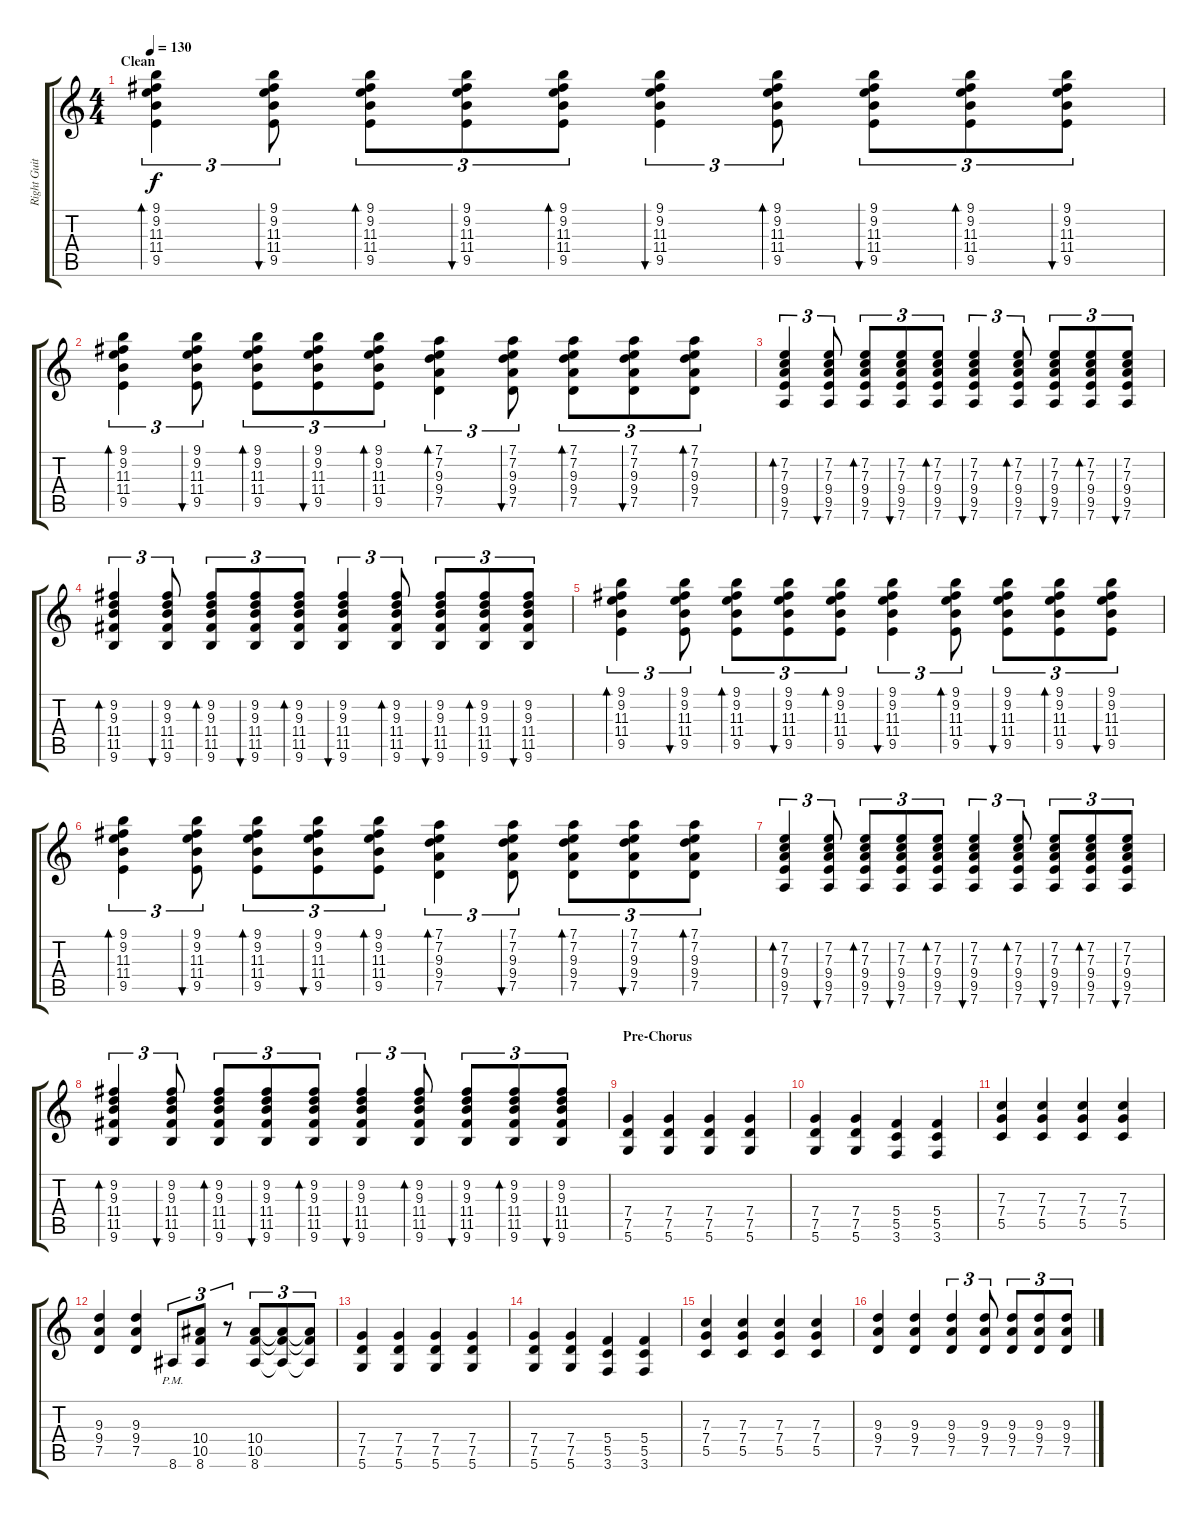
\track ("Right Guitar" "Right Guit") {instrument distortionguitar}
\staff {score tabs}
\tuning (D4 A3 F3 C3 G2 D2) {hide}
\ts (4 4)
\section ("" "Clean")
\tempo 130
\clef g2
\ks c
(9.1 9.2 11.3 11.4 9.5).4{tu (3 2) bd 60 dy f volume 6 instrument acousticguitarsteel} (9.1 9.2 11.3 11.4 9.5).8{tu (3 2) bu 60} (9.1 9.2 11.3 11.4 9.5).8{tu (3 2) bd 60} (9.1 9.2 11.3 11.4 9.5).8{tu (3 2) bu 60} (9.1 9.2 11.3 11.4 9.5).8{tu (3 2) bd 60} (9.1 9.2 11.3 11.4 9.5).4{tu (3 2) bu 60} (9.1 9.2 11.3 11.4 9.5).8{tu (3 2) bd 60} (9.1 9.2 11.3 11.4 9.5).8{tu (3 2) bu 60} (9.1 9.2 11.3 11.4 9.5).8{tu (3 2) bd 60} (9.1 9.2 11.3 11.4 9.5).8{tu (3 2) bu 60} |
(9.1 9.2 11.3 11.4 9.5).4{tu (3 2) bd 60} (9.1 9.2 11.3 11.4 9.5).8{tu (3 2) bu 60} (9.1 9.2 11.3 11.4 9.5).8{tu (3 2) bd 60} (9.1 9.2 11.3 11.4 9.5).8{tu (3 2) bu 60} (9.1 9.2 11.3 11.4 9.5).8{tu (3 2) bd 60} (7.1 7.2 9.3 9.4 7.5).4{tu (3 2) bd 60} (7.1 7.2 9.3 9.4 7.5).8{tu (3 2) bu 60} (7.1 7.2 9.3 9.4 7.5).8{tu (3 2) bd 60} (7.1 7.2 9.3 9.4 7.5).8{tu (3 2) bu 60} (7.1 7.2 9.3 9.4 7.5).8{tu (3 2) bd 60} |
(7.2 7.3 9.4 9.5 7.6).4{tu (3 2) bd 60} (7.2 7.3 9.4 9.5 7.6).8{tu (3 2) bu 60} (7.2 7.3 9.4 9.5 7.6).8{tu (3 2) bd 60} (7.2 7.3 9.4 9.5 7.6).8{tu (3 2) bu 60} (7.2 7.3 9.4 9.5 7.6).8{tu (3 2) bd 60} (7.2 7.3 9.4 9.5 7.6).4{tu (3 2) bu 60} (7.2 7.3 9.4 9.5 7.6).8{tu (3 2) bd 60} (7.2 7.3 9.4 9.5 7.6).8{tu (3 2) bu 60} (7.2 7.3 9.4 9.5 7.6).8{tu (3 2) bd 60} (7.2 7.3 9.4 9.5 7.6).8{tu (3 2) bu 60} |
(9.2 9.3 11.4 11.5 9.6).4{tu (3 2) bd 60} (9.2 9.3 11.4 11.5 9.6).8{tu (3 2) bu 60} (9.2 9.3 11.4 11.5 9.6).8{tu (3 2) bd 60} (9.2 9.3 11.4 11.5 9.6).8{tu (3 2) bu 60} (9.2 9.3 11.4 11.5 9.6).8{tu (3 2) bd 60} (9.2 9.3 11.4 11.5 9.6).4{tu (3 2) bu 60} (9.2 9.3 11.4 11.5 9.6).8{tu (3 2) bd 60} (9.2 9.3 11.4 11.5 9.6).8{tu (3 2) bu 60} (9.2 9.3 11.4 11.5 9.6).8{tu (3 2) bd 60} (9.2 9.3 11.4 11.5 9.6).8{tu (3 2) bu 60} |
(9.1 9.2 11.3 11.4 9.5).4{tu (3 2) bd 60} (9.1 9.2 11.3 11.4 9.5).8{tu (3 2) bu 60} (9.1 9.2 11.3 11.4 9.5).8{tu (3 2) bd 60} (9.1 9.2 11.3 11.4 9.5).8{tu (3 2) bu 60} (9.1 9.2 11.3 11.4 9.5).8{tu (3 2) bd 60} (9.1 9.2 11.3 11.4 9.5).4{tu (3 2) bu 60} (9.1 9.2 11.3 11.4 9.5).8{tu (3 2) bd 60} (9.1 9.2 11.3 11.4 9.5).8{tu (3 2) bu 60} (9.1 9.2 11.3 11.4 9.5).8{tu (3 2) bd 60} (9.1 9.2 11.3 11.4 9.5).8{tu (3 2) bu 60} |
(9.1 9.2 11.3 11.4 9.5).4{tu (3 2) bd 60} (9.1 9.2 11.3 11.4 9.5).8{tu (3 2) bu 60} (9.1 9.2 11.3 11.4 9.5).8{tu (3 2) bd 60} (9.1 9.2 11.3 11.4 9.5).8{tu (3 2) bu 60} (9.1 9.2 11.3 11.4 9.5).8{tu (3 2) bd 60} (7.1 7.2 9.3 9.4 7.5).4{tu (3 2) bd 60} (7.1 7.2 9.3 9.4 7.5).8{tu (3 2) bu 60} (7.1 7.2 9.3 9.4 7.5).8{tu (3 2) bd 60} (7.1 7.2 9.3 9.4 7.5).8{tu (3 2) bu 60} (7.1 7.2 9.3 9.4 7.5).8{tu (3 2) bd 60} |
(7.2 7.3 9.4 9.5 7.6).4{tu (3 2) bd 60} (7.2 7.3 9.4 9.5 7.6).8{tu (3 2) bu 60} (7.2 7.3 9.4 9.5 7.6).8{tu (3 2) bd 60} (7.2 7.3 9.4 9.5 7.6).8{tu (3 2) bu 60} (7.2 7.3 9.4 9.5 7.6).8{tu (3 2) bd 60} (7.2 7.3 9.4 9.5 7.6).4{tu (3 2) bu 60} (7.2 7.3 9.4 9.5 7.6).8{tu (3 2) bd 60} (7.2 7.3 9.4 9.5 7.6).8{tu (3 2) bu 60} (7.2 7.3 9.4 9.5 7.6).8{tu (3 2) bd 60} (7.2 7.3 9.4 9.5 7.6).8{tu (3 2) bu 60} |
(9.2 9.3 11.4 11.5 9.6).4{tu (3 2) bd 60} (9.2 9.3 11.4 11.5 9.6).8{tu (3 2) bu 60} (9.2 9.3 11.4 11.5 9.6).8{tu (3 2) bd 60} (9.2 9.3 11.4 11.5 9.6).8{tu (3 2) bu 60} (9.2 9.3 11.4 11.5 9.6).8{tu (3 2) bd 60} (9.2 9.3 11.4 11.5 9.6).4{tu (3 2) bu 60} (9.2 9.3 11.4 11.5 9.6).8{tu (3 2) bd 60} (9.2 9.3 11.4 11.5 9.6).8{tu (3 2) bu 60} (9.2 9.3 11.4 11.5 9.6).8{tu (3 2) bd 60} (9.2 9.3 11.4 11.5 9.6).8{tu (3 2) bu 60} |
\section ("" "Pre-Chorus")
(7.4 7.5 5.6).4{volume 14 instrument distortionguitar} (7.4 7.5 5.6).4 (7.4 7.5 5.6).4 (7.4 7.5 5.6).4 |
(7.4 7.5 5.6).4 (7.4 7.5 5.6).4 (5.4 5.5 3.6).4 (5.4 5.5 3.6).4 |
(7.3 7.4 5.5).4 (7.3 7.4 5.5).4 (7.3 7.4 5.5).4 (7.3 7.4 5.5).4 |
(9.3 9.4 7.5).4 (9.3 9.4 7.5).4 8.6{pm}.8{tu (3 2)} (10.4 10.5 8.6).8{tu (3 2)} r.8{tu (3 2)} (10.4 10.5 8.6).8{tu (3 2)} (10.4{t} 10.5{t} 8.6{t}).8{tu (3 2)} (10.4{t} 10.5{t} 8.6{t}).8{tu (3 2)} |
(7.4 7.5 5.6).4 (7.4 7.5 5.6).4 (7.4 7.5 5.6).4 (7.4 7.5 5.6).4 |
(7.4 7.5 5.6).4 (7.4 7.5 5.6).4 (5.4 5.5 3.6).4 (5.4 5.5 3.6).4 |
(7.3 7.4 5.5).4 (7.3 7.4 5.5).4 (7.3 7.4 5.5).4 (7.3 7.4 5.5).4 |
(9.3 9.4 7.5).4 (9.3 9.4 7.5).4 (9.3 9.4 7.5).4{tu (3 2)} (9.3 9.4 7.5).8{tu (3 2)} (9.3 9.4 7.5).8{tu (3 2)} (9.3 9.4 7.5).8{tu (3 2)} (9.3 9.4 7.5).8{tu (3 2)}
